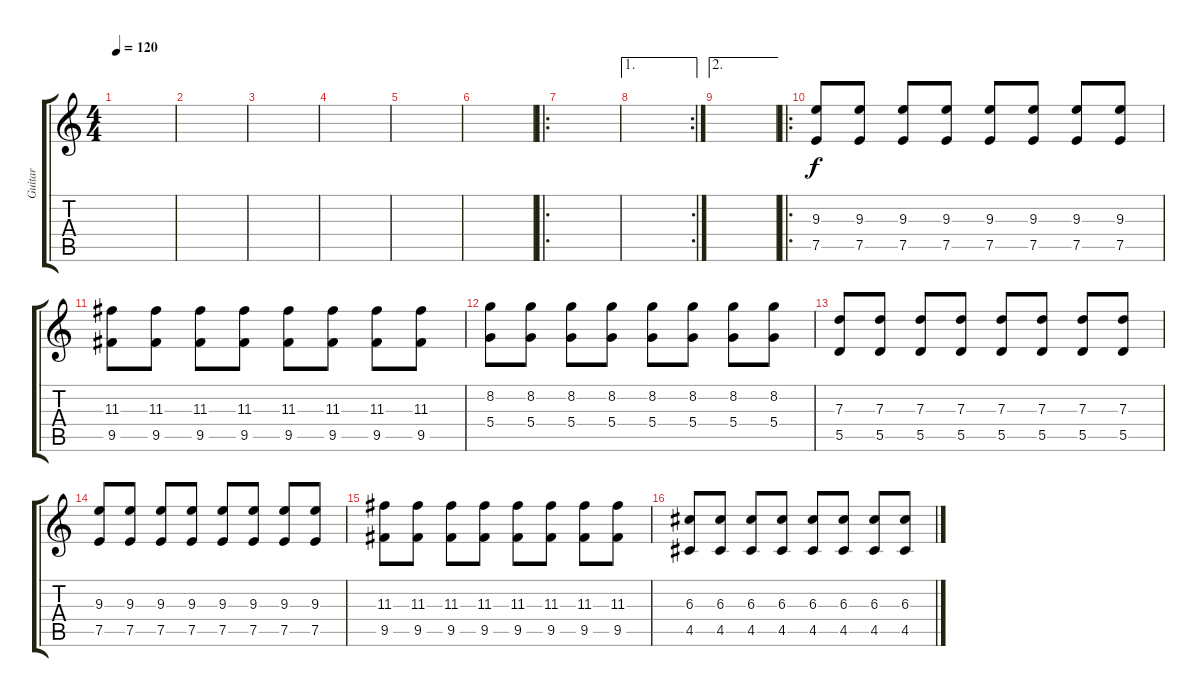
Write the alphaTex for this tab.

\track ("Guitar" "Guitar") {instrument overdrivenguitar}
\staff {score tabs}
\tuning (E4 B3 G3 D3 A2 E2) {hide}
\ts (4 4)
\tempo 120
\clef g2
\ks c
|
|
|
|
|
|
\ro
|
\ae 1
\rc 2
|
\ae 2
|
\ro
(9.3 7.5).8{volume 9 instrument overdrivenguitar} (9.3 7.5).8 (9.3 7.5).8 (9.3 7.5).8 (9.3 7.5).8 (9.3 7.5).8 (9.3 7.5).8 (9.3 7.5).8 |
(11.3 9.5).8 (11.3 9.5).8 (11.3 9.5).8 (11.3 9.5).8 (11.3 9.5).8 (11.3 9.5).8 (11.3 9.5).8 (11.3 9.5).8 |
(8.2 5.4).8 (8.2 5.4).8 (8.2 5.4).8 (8.2 5.4).8 (8.2 5.4).8 (8.2 5.4).8 (8.2 5.4).8 (8.2 5.4).8 |
(7.3 5.5).8 (7.3 5.5).8 (7.3 5.5).8 (7.3 5.5).8 (7.3 5.5).8 (7.3 5.5).8 (7.3 5.5).8 (7.3 5.5).8 |
(9.3 7.5).8 (9.3 7.5).8 (9.3 7.5).8 (9.3 7.5).8 (9.3 7.5).8 (9.3 7.5).8 (9.3 7.5).8 (9.3 7.5).8 |
(11.3 9.5).8 (11.3 9.5).8 (11.3 9.5).8 (11.3 9.5).8 (11.3 9.5).8 (11.3 9.5).8 (11.3 9.5).8 (11.3 9.5).8 |
(6.3 4.5).8 (6.3 4.5).8 (6.3 4.5).8 (6.3 4.5).8 (6.3 4.5).8 (6.3 4.5).8 (6.3 4.5).8 (6.3 4.5).8
